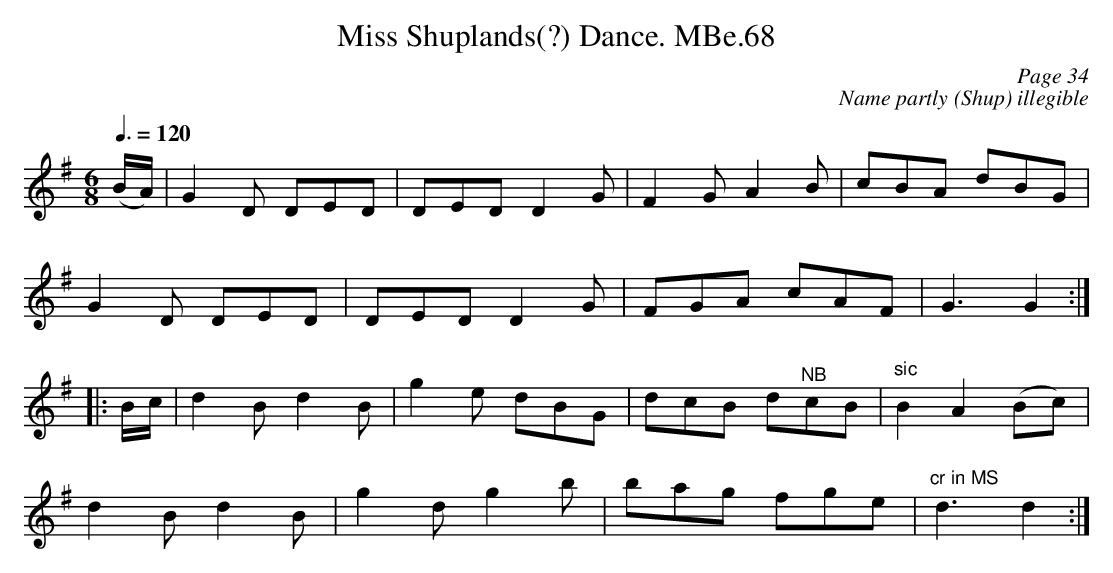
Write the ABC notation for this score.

X:1
C:Page 34
T:Miss Shuplands(?) Dance. MBe.68
M:6/8
L:1/8
Q:3/8=120
C:Name partly (Shup) illegible
K:G
(B/A/)|G2 D DED|DED D2 G|F2 G A2 B|cBA dBG|
G2 D DED|DED D2 G|FGA cAF|G3 G2:|
|:B/c/|d2 B d2 B|g2 e dBG|dcB d"^NB"cB|"sic"B2 A2 (Bc)|
d2 B d2 B|g2 d g2 b|bag fge|"cr in MS"d3 d2:|
